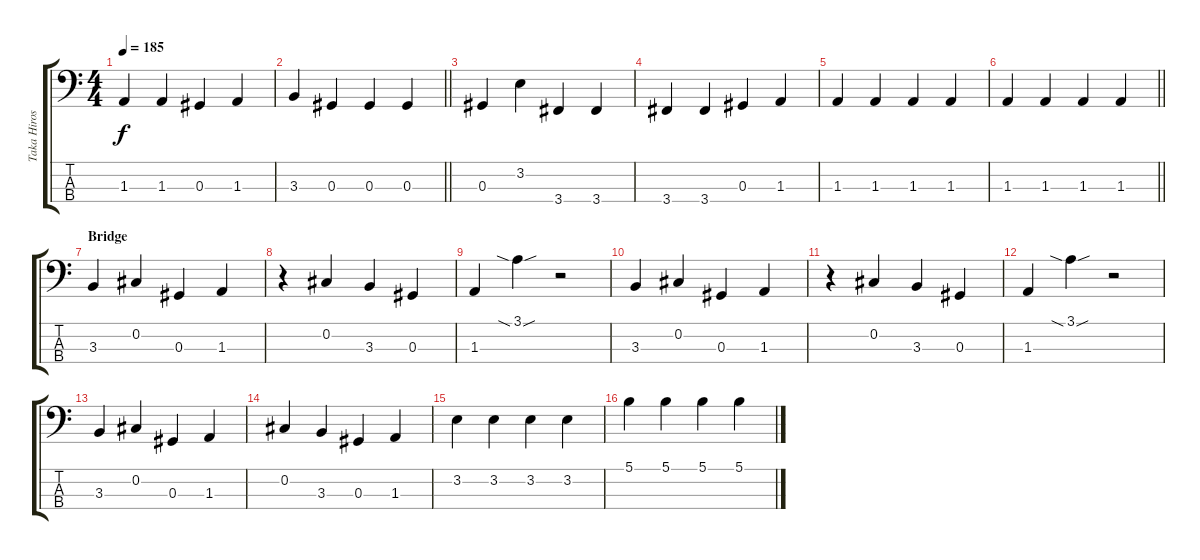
\track ("Taka Hirose" "Taka Hiros") {instrument electricbassfinger}
\staff {score tabs}
\tuning (Gb2 Db2 Ab1 Eb1) {hide}
\ts (4 4)
\tempo 185
\clef f4
\ks c
1.3.4{dy f} 1.3.4 0.3.4 1.3.4 |
\barLineRight lightlight
3.3.4 0.3.4 0.3.4 0.3.4 |
0.3.4 3.2.4 3.4.4 3.4.4 |
3.4.4 3.4.4 0.3.4 1.3.4 |
1.3.4 1.3.4 1.3.4 1.3.4 |
\barLineRight lightlight
1.3.4 1.3.4 1.3.4 1.3.4 |
\section ("" "Bridge")
3.3.4 0.2.4 0.3.4 1.3.4 |
r.4 0.2.4 3.3.4 0.3.4 |
1.3.4 3.1{sia sou}.4 r.2 |
3.3.4 0.2.4 0.3.4 1.3.4 |
r.4 0.2.4 3.3.4 0.3.4 |
1.3.4 3.1{sia sou}.4 r.2 |
3.3.4 0.2.4 0.3.4 1.3.4 |
0.2.4 3.3.4 0.3.4 1.3.4 |
3.2.4 3.2.4 3.2.4 3.2.4 |
5.1.4 5.1.4 5.1.4 5.1.4
